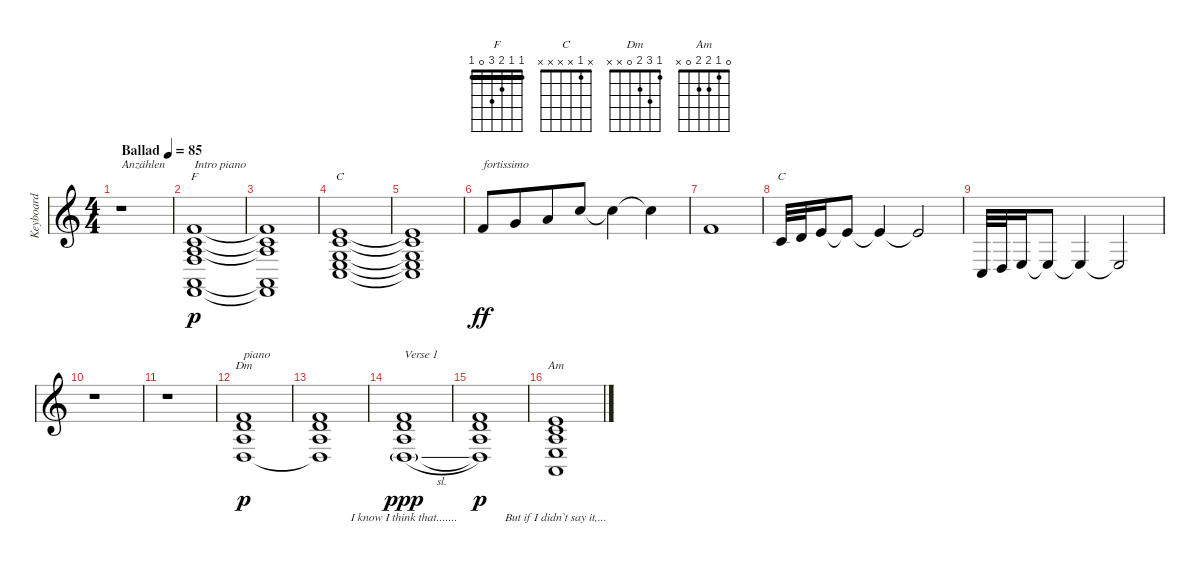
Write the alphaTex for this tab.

\track ("Keyboard" "Keyboard") {instrument choiraahs}
\staff {score}
\tuning (E4 B3 G3 D3 A2 E2) {hide}
\chord ("F" 1 1 2 3 0 1) {barre 1}
\chord ("C" 0 1 0 2 3 x)
\chord ("C" x 1 x x x x)
\chord ("Dm" 1 3 2 0 x x)
\chord ("Am" 0 1 2 2 0 x)
\ts (4 4)
\tempo (85 "Ballad")
\clef g2
\ks c
r.1{txt "Anzählen" dy p instrument choiraahs} |
(1.1 1.2 2.3 3.4 0.5 1.6).1{ch "F" txt "Intro piano"} |
(1.1{t} 1.2{t} 2.3{t} 0.5{t} 1.6{t}).1 |
(0.1 1.2 0.3 2.4 3.5).1{ch "C"} |
(0.1{t} 1.2{t} 0.3{t} 2.4{t} 3.5{t}).1 |
1.1.8{txt "fortissimo" dy ff} 3.1.8{beam merge} 5.1.8 8.1.8 8.1{t}.4 8.1{t}.4 |
1.1.1 |
1.2.32{ch "C"} 3.2.32 0.1.16 0.1{t}.8 0.1{t}.4 0.1{t}.2 |
3.5.32 0.4.32 2.4.16{beam merge} 2.4{t}.8 2.4{t}.4 2.4{t}.2 |
r.1 |
r.1 |
(1.1 3.2 2.3 0.4).1{ch "Dm" txt "piano" dy p} |
(1.1 3.2 2.3 0.4{t}).1{lyrics (0 "") lyrics (1 "") lyrics (2 "") lyrics (3 "") lyrics (4 "")} |
(1.1 3.2 2.3 0.4{sl g}).1{txt "Verse 1" lyrics (0 "I know I think that.......") lyrics (1 "") lyrics (2 "") lyrics (3 "") lyrics (4 "") dy ppp} |
(1.1 3.2 2.3 0.4{t}).1{lyrics (0 "") lyrics (1 "") lyrics (2 "") lyrics (3 "") lyrics (4 "") dy p} |
(0.1 1.2 2.3 2.4 0.5).1{ch "Am" lyrics (0 "But if I didn`t say it,...") lyrics (1 "") lyrics (2 "") lyrics (3 "") lyrics (4 "")}
